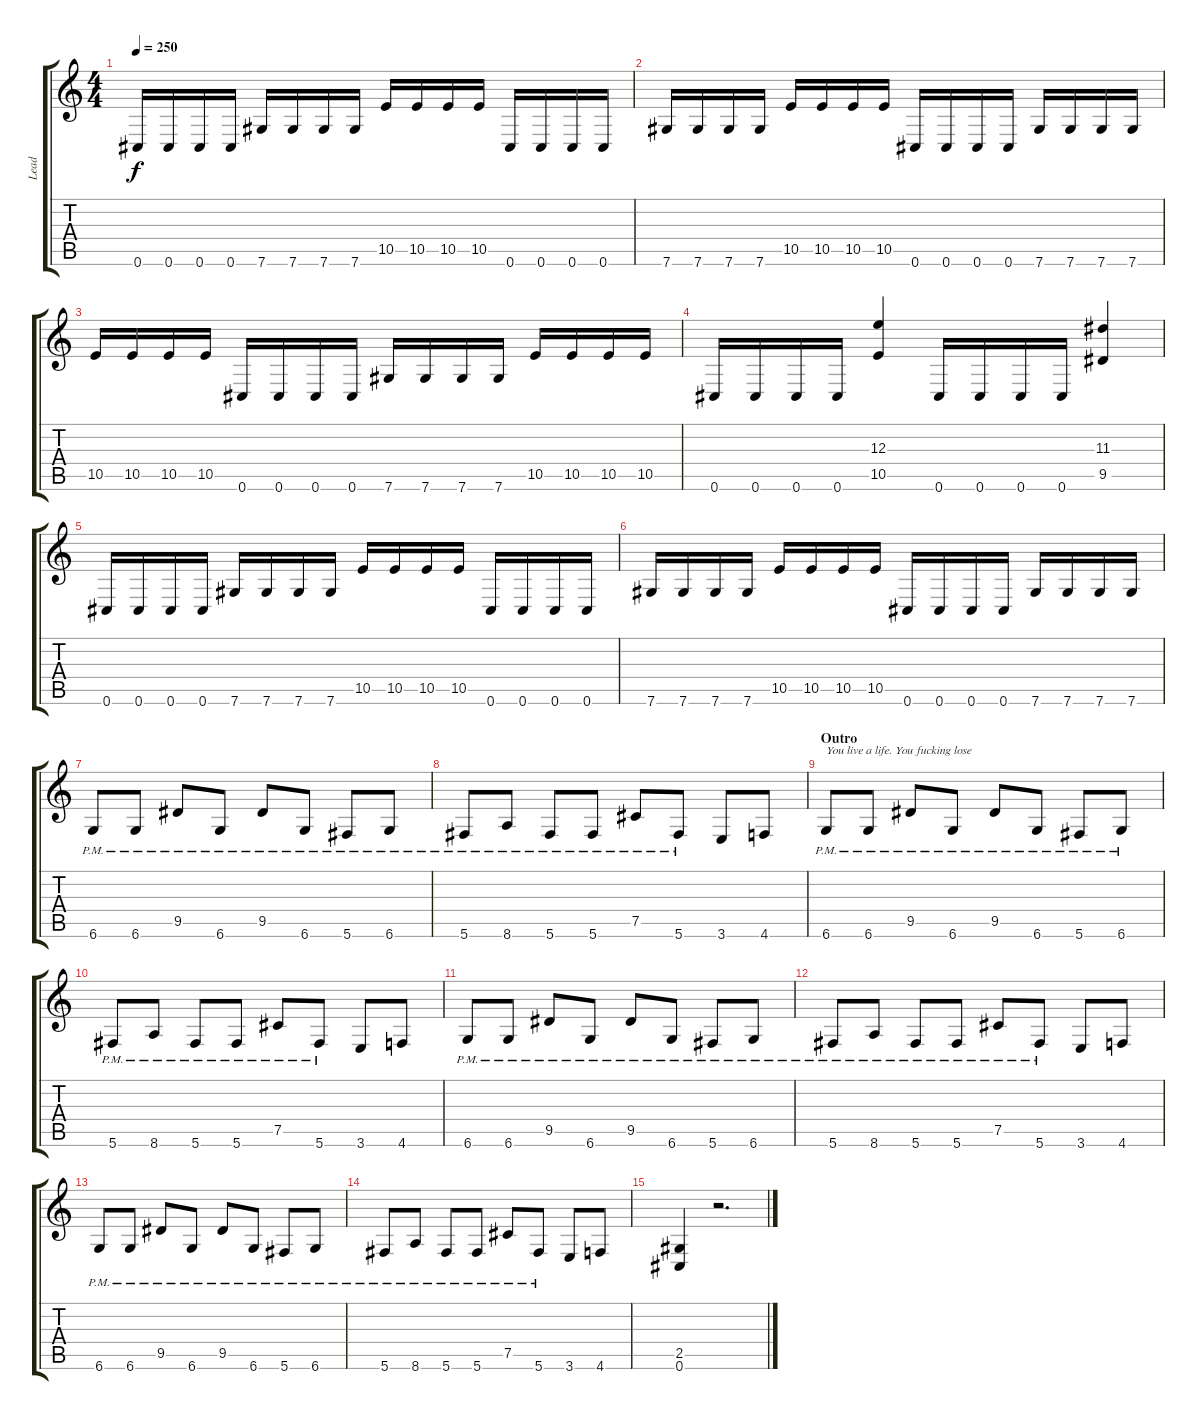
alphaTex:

\track ("Lead" "Lead") {instrument distortionguitar}
\staff {score tabs}
\tuning (Db4 Ab3 E3 B2 Gb2 Db2) {hide}
\ts (4 4)
\tempo 250
\clef g2
\ks c
0.6.16{dy f} 0.6.16 0.6.16 0.6.16 7.6.16 7.6.16 7.6.16 7.6.16 10.5.16 10.5.16 10.5.16 10.5.16 0.6.16 0.6.16 0.6.16 0.6.16 |
7.6.16 7.6.16 7.6.16 7.6.16 10.5.16 10.5.16 10.5.16 10.5.16 0.6.16 0.6.16 0.6.16 0.6.16 7.6.16 7.6.16 7.6.16 7.6.16 |
10.5.16 10.5.16 10.5.16 10.5.16 0.6.16 0.6.16 0.6.16 0.6.16 7.6.16 7.6.16 7.6.16 7.6.16 10.5.16 10.5.16 10.5.16 10.5.16 |
0.6.16 0.6.16 0.6.16 0.6.16 (12.3 10.5).4 0.6.16 0.6.16 0.6.16 0.6.16 (11.3 9.5).4 |
0.6.16 0.6.16 0.6.16 0.6.16 7.6.16 7.6.16 7.6.16 7.6.16 10.5.16 10.5.16 10.5.16 10.5.16 0.6.16 0.6.16 0.6.16 0.6.16 |
7.6.16 7.6.16 7.6.16 7.6.16 10.5.16 10.5.16 10.5.16 10.5.16 0.6.16 0.6.16 0.6.16 0.6.16 7.6.16 7.6.16 7.6.16 7.6.16 |
6.6{pm}.8 6.6{pm}.8 9.5{pm}.8 6.6{pm}.8 9.5{pm}.8 6.6{pm}.8 5.6{pm}.8 6.6{pm}.8 |
5.6{pm}.8 8.6{pm}.8 5.6{pm}.8 5.6{pm}.8 7.5{pm}.8 5.6{pm}.8 3.6.8 4.6.8 |
\section ("" "Outro")
6.6{pm}.8{txt "You live a life. You fucking lose"} 6.6{pm}.8 9.5{pm}.8 6.6{pm}.8 9.5{pm}.8 6.6{pm}.8 5.6{pm}.8 6.6{pm}.8 |
5.6{pm}.8 8.6{pm}.8 5.6{pm}.8 5.6{pm}.8 7.5{pm}.8 5.6{pm}.8 3.6.8 4.6.8 |
6.6{pm}.8 6.6{pm}.8 9.5{pm}.8 6.6{pm}.8 9.5{pm}.8 6.6{pm}.8 5.6{pm}.8 6.6{pm}.8 |
5.6{pm}.8 8.6{pm}.8 5.6{pm}.8 5.6{pm}.8 7.5{pm}.8 5.6{pm}.8 3.6.8 4.6.8 |
6.6{pm}.8 6.6{pm}.8 9.5{pm}.8 6.6{pm}.8 9.5{pm}.8 6.6{pm}.8 5.6{pm}.8 6.6{pm}.8 |
5.6{pm}.8 8.6{pm}.8 5.6{pm}.8 5.6{pm}.8 7.5{pm}.8 5.6{pm}.8 3.6.8 4.6.8 |
(2.5 0.6).4 r.2{d}
